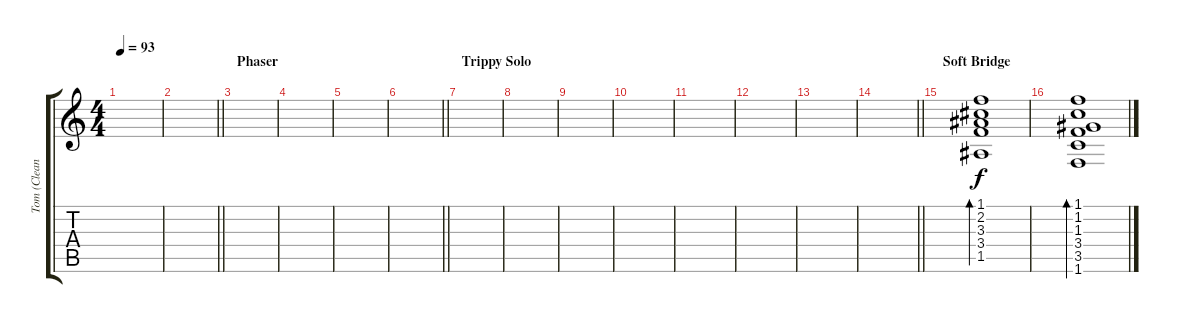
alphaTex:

\track ("Tom (Clean)" "Tom (Clean") {instrument acousticguitarsteel}
\staff {score tabs}
\tuning (E4 B3 G3 D3 A2 E2) {hide}
\ts (4 4)
\tempo 93
\clef g2
\ks c
|
\barLineRight lightlight
|
\section ("" "Phaser")
|
|
|
\barLineRight lightlight
|
\section ("" "Trippy Solo")
|
|
|
|
|
|
|
\barLineRight lightlight
|
\section ("" "Soft Bridge")
(1.1 2.2 3.3 3.4 1.5).1{bd 60} |
(1.1 1.2 1.3 3.4 3.5 1.6).1{bd 60}
